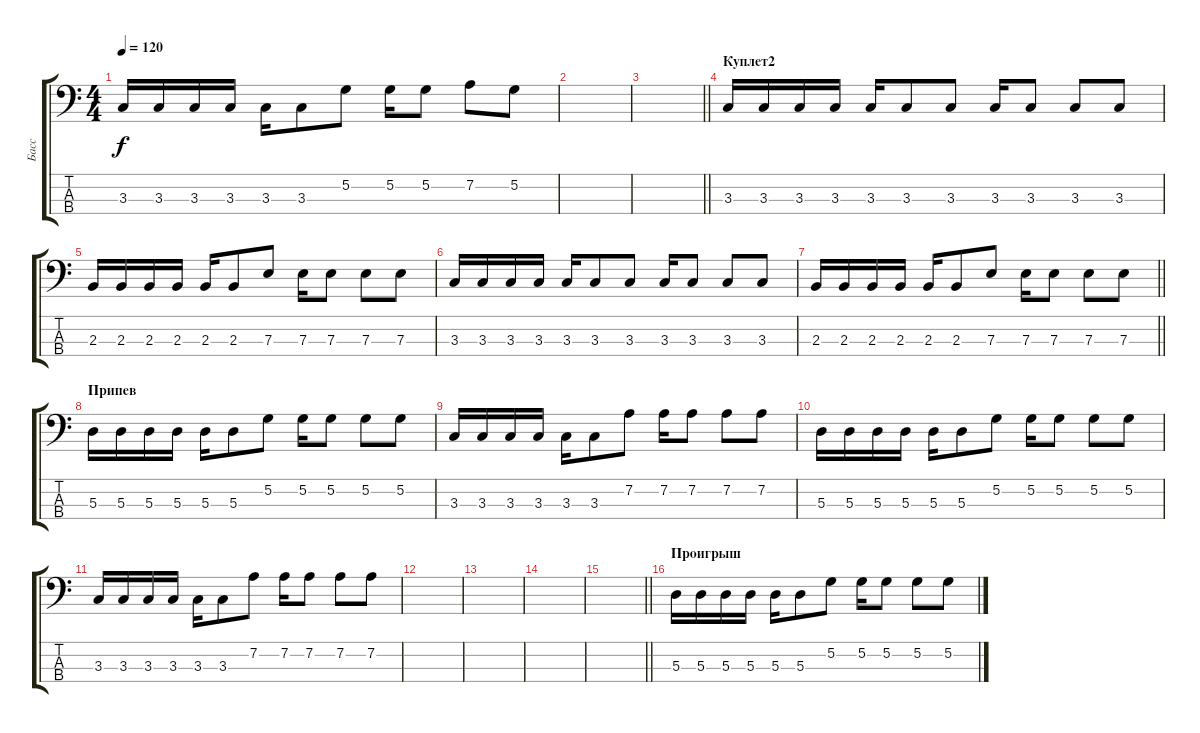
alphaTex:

\track ("Басс" "Басс") {instrument electricbassfinger}
\staff {score tabs}
\tuning (G2 D2 A1 E1) {hide}
\ts (4 4)
\tempo 120
\clef f4
\ks c
3.3.16{dy f} 3.3.16 3.3.16 3.3.16 3.3.16 3.3.8 5.2.8 5.2.16 5.2.8 7.2.8 5.2.8 |
|
\barLineRight lightlight
|
\section ("" "Куплет2")
3.3.16 3.3.16 3.3.16 3.3.16 3.3.16 3.3.8 3.3.8 3.3.16 3.3.8 3.3.8 3.3.8 |
2.3.16 2.3.16 2.3.16 2.3.16 2.3.16 2.3.8 7.3.8 7.3.16 7.3.8 7.3.8 7.3.8 |
3.3.16 3.3.16 3.3.16 3.3.16 3.3.16 3.3.8 3.3.8 3.3.16 3.3.8 3.3.8 3.3.8 |
\barLineRight lightlight
2.3.16 2.3.16 2.3.16 2.3.16 2.3.16 2.3.8 7.3.8 7.3.16 7.3.8 7.3.8 7.3.8 |
\section ("" "Припев")
5.3.16 5.3.16 5.3.16 5.3.16 5.3.16 5.3.8 5.2.8 5.2.16 5.2.8 5.2.8 5.2.8 |
3.3.16 3.3.16 3.3.16 3.3.16 3.3.16 3.3.8 7.2.8 7.2.16 7.2.8 7.2.8 7.2.8 |
5.3.16 5.3.16 5.3.16 5.3.16 5.3.16 5.3.8 5.2.8 5.2.16 5.2.8 5.2.8 5.2.8 |
3.3.16 3.3.16 3.3.16 3.3.16 3.3.16 3.3.8 7.2.8 7.2.16 7.2.8 7.2.8 7.2.8 |
|
|
|
\barLineRight lightlight
|
\section ("" "Проигрыш")
5.3.16 5.3.16 5.3.16 5.3.16 5.3.16 5.3.8 5.2.8 5.2.16 5.2.8 5.2.8 5.2.8
